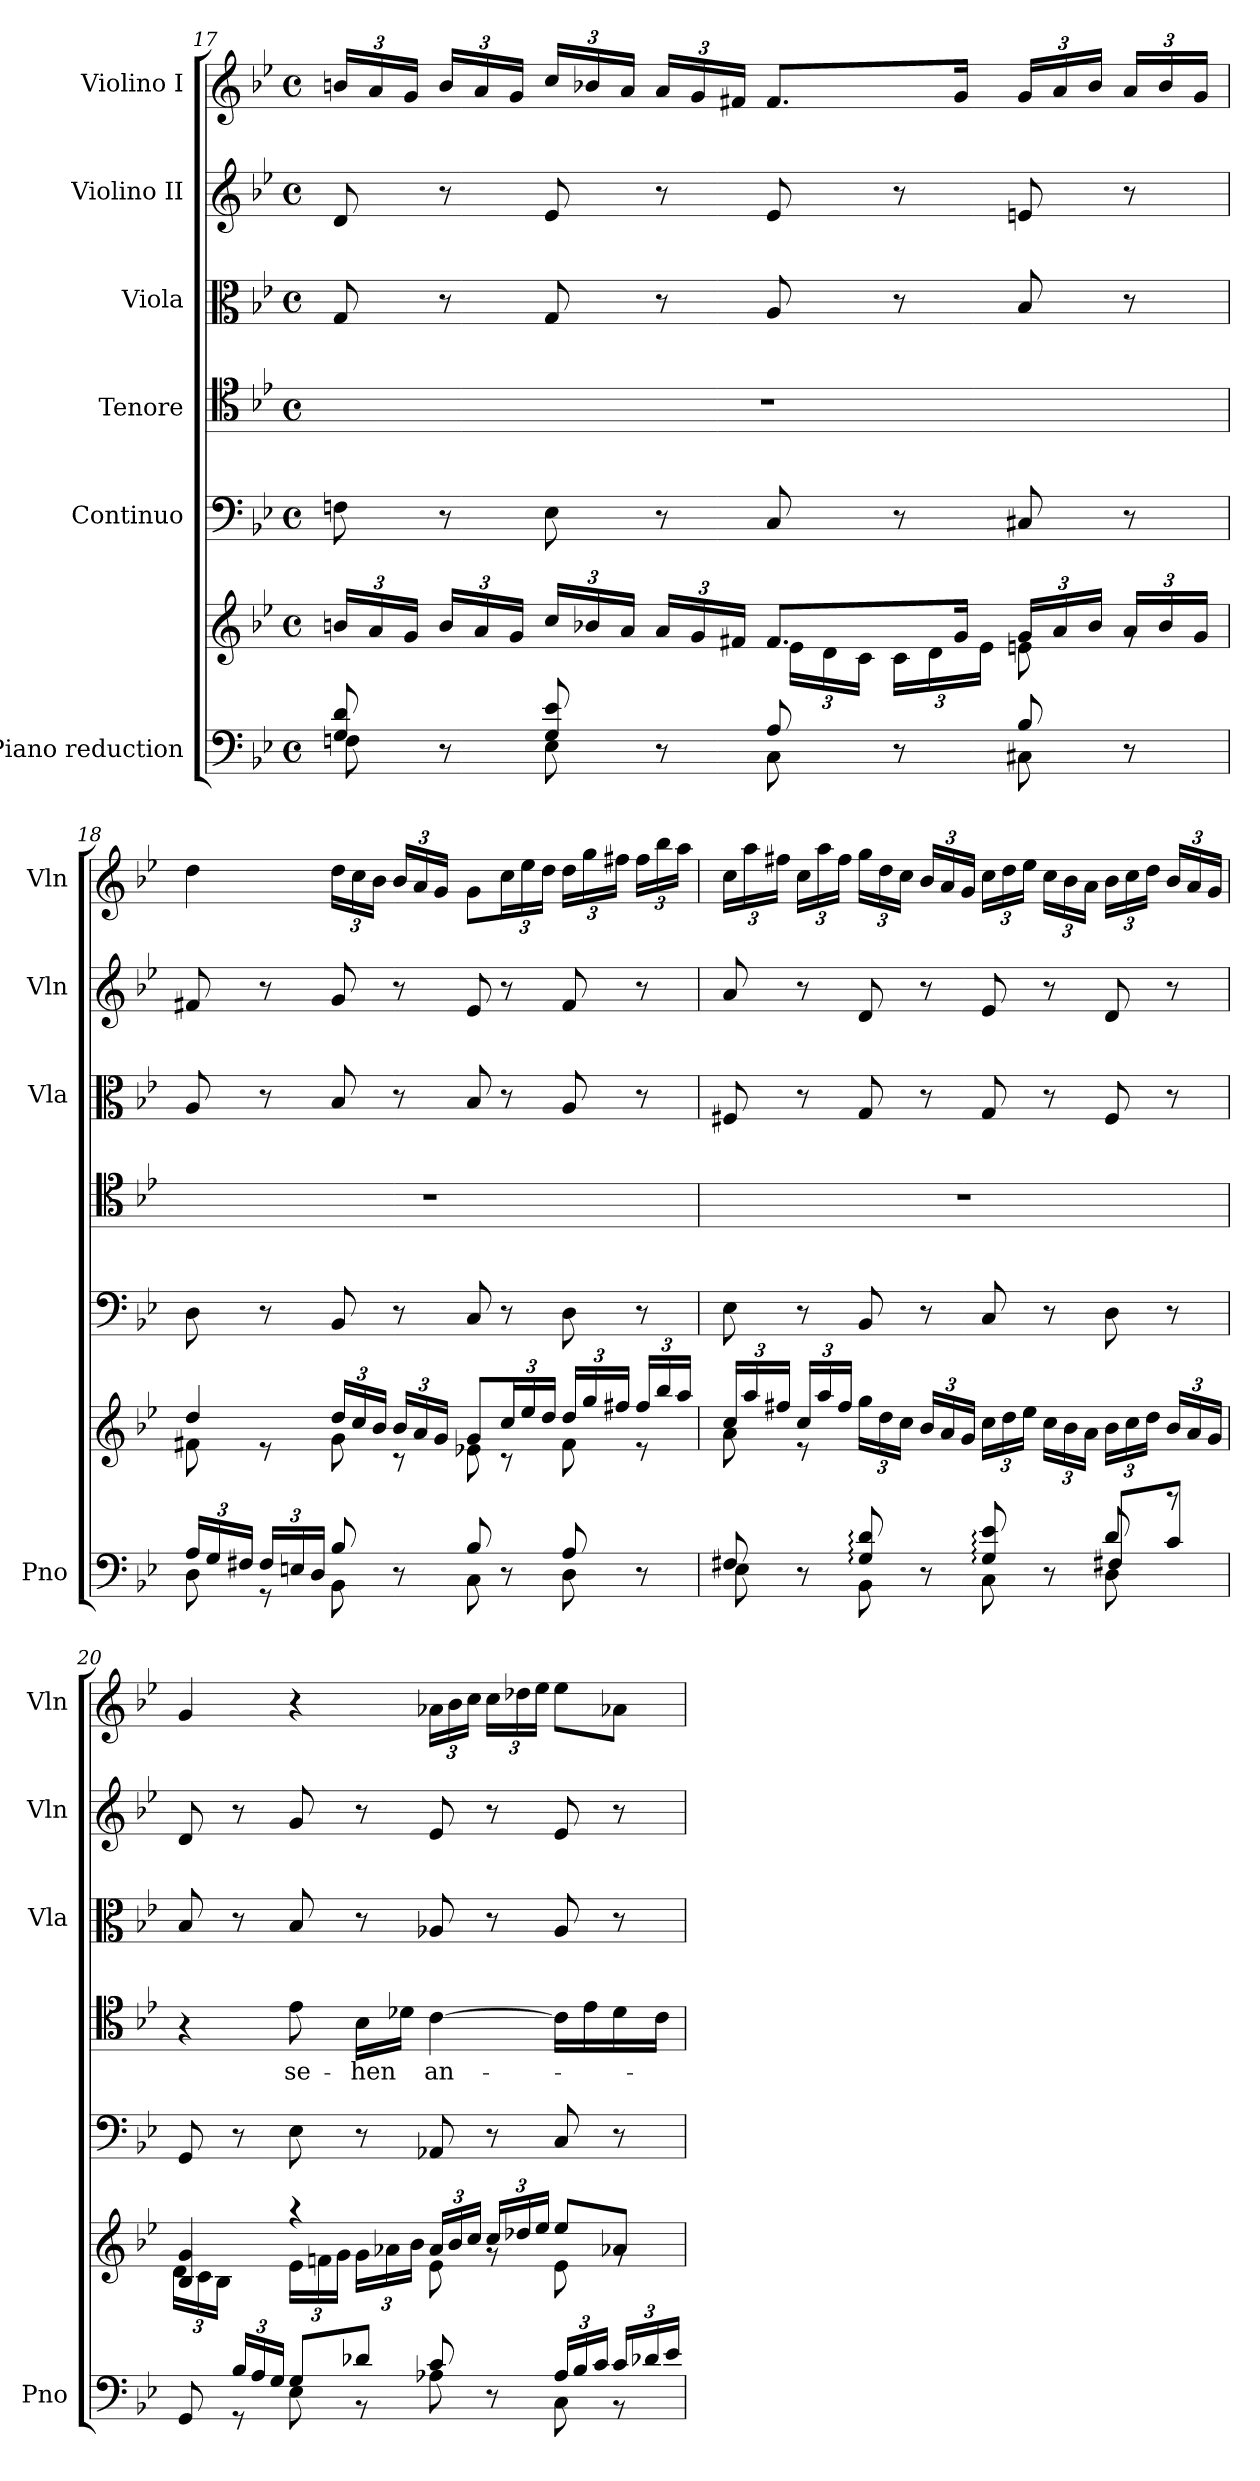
**kern	**kern	**kern	**kern	**text	**kern	**kern	**kern
*part6	*part6	*part5	*part4	*part4	*part3	*part2	*part1
*staff7	*staff6	*staff5	*staff4	*staff4	*staff3	*staff2	*staff1
*I"Piano reduction	*	*I"Continuo	*I"Tenore	*	*I"Viola	*I"Violino II	*I"Violino I
*I'Pno	*	*	*	*	*I'Vla	*I'Vln	*I'Vln
!!LO:PB:g=z
*clefF4	*clefG2	*clefF4	*clefC4	*	*clefC3	*clefG2	*clefG2
*k[b-e-]	*k[b-e-]	*k[b-e-]	*k[b-e-]	*	*k[b-e-]	*k[b-e-]	*k[b-e-]
*M4/4	*M4/4	*M4/4	*M4/4	*	*M4/4	*M4/4	*M4/4
*met(c)	*met(c)	*met(c)	*met(c)	*	*met(c)	*met(c)	*met(c)
=17	=17	=17	=17	=17	=17	=17	=17
*^	*	*	*	*	*	*	*
*	*	*Xbrackettup	*	*	*	*	*	*Xbrackettup
*	*	*^	*	*	*	*	*	*
8G/ 8d/	8Fn\	24bn/LL	2ryy	8Fn\	1r	.	8G/	8d/	24bn/LL
.	.	24a/	.	.	.	.	.	.	24a/
.	.	24g/JJ	.	.	.	.	.	.	24g/JJ
8r	8ryy	24b/LL	.	8r	.	.	8r	8r	24b/LL
.	.	24a/	.	.	.	.	.	.	24a/
.	.	24g/JJ	.	.	.	.	.	.	24g/JJ
8G/ 8e-/	8E-\	24cc/LL	.	8E-\	.	.	8G/	8e-/	24cc/LL
.	.	24b-X/	.	.	.	.	.	.	24b-X/
.	.	24a/JJ	.	.	.	.	.	.	24a/JJ
8r	8ryy	24a/LL	.	8r	.	.	8r	8r	24a/LL
.	.	24g/	.	.	.	.	.	.	24g/
.	.	24f#X/JJ	.	.	.	.	.	.	24f#X/JJ
8A/	8C\	8.f#/L	24e-\LL	8C/	.	.	8A/	8e-/	8.f#/L
.	.	.	24d\	.	.	.	.	.	.
.	.	.	24c\JJ	.	.	.	.	.	.
8r	8ryy	.	24c\LL	8r	.	.	8r	8r	.
.	.	.	24d\	.	.	.	.	.	.
.	.	16g/Jk	.	.	.	.	.	.	16g/Jk
.	.	.	24e-\JJ	.	.	.	.	.	.
8B-/	8C#X\	24g/LL	8en\	8C#X/	.	.	8B-/	8en/	24g/LL
.	.	24a/	.	.	.	.	.	.	24a/
.	.	24b-/JJ	.	.	.	.	.	.	24b-/JJ
8r	8ryy	24a/LL	8rg	8r	.	.	8r	8r	24a/LL
.	.	24b-/	.	.	.	.	.	.	24b-/
.	.	24g/JJ	.	.	.	.	.	.	24g/JJ
=18	=18	=18	=18	=18	=18	=18	=18	=18	=18
*Xbrackettup	*	*	*	*	*	*	*	*	*
24A/LL	8D\	4dd/	8f#X\	8D\	1r	.	8A/	8f#X/	4dd\
24G/	.	.	.	.	.	.	.	.	.
24F#X/JJ	.	.	.	.	.	.	.	.	.
24F#/LL	8r	.	8r	8r	.	.	8r	8r	.
24En/	.	.	.	.	.	.	.	.	.
24D/JJ	.	.	.	.	.	.	.	.	.
8B-/	8BB-\	24dd/LL	8g\	8BB-/	.	.	8B-/	8g/	24dd\LL
.	.	24cc/	.	.	.	.	.	.	24cc\
.	.	24b-/JJ	.	.	.	.	.	.	24b-\JJ
8r	8ryy	24b-/LL	8r	8r	.	.	8r	8r	24b-/LL
.	.	24a/	.	.	.	.	.	.	24a/
.	.	24g/JJ	.	.	.	.	.	.	24g/JJ
8B-/	8C\	8g/L	8e-X\	8C/	.	.	8B-/	8e-/	8g\L
8r	8ryy	24cc/L	8r	8r	.	.	8r	8r	24cc\L
.	.	24ee-/	.	.	.	.	.	.	24ee-\
.	.	24dd/JJ	.	.	.	.	.	.	24dd\JJ
8A/	8D\	24dd/LL	8f#\	8D\	.	.	8A/	8f#/	24dd\LL
.	.	24gg/	.	.	.	.	.	.	24gg\
.	.	24ff#X/JJ	.	.	.	.	.	.	24ff#X\JJ
8r	8ryy	24ff#/LL	8r	8r	.	.	8r	8r	24ff#\LL
.	.	24bb-/	.	.	.	.	.	.	24bb-\
.	.	24aa/JJ	.	.	.	.	.	.	24aa\JJ
!!LO:LB:g=z
=19	=19	=19	=19	=19	=19	=19	=19	=19	=19
*	*^	*	*	*	*	*	*	*	*
8F#X/	8E-\	2ryy	24cc/LL	8a\	8E-\	1r	.	8F#X/	8a/	24cc\LL
.	.	.	24aa/	.	.	.	.	.	.	24aa\
.	.	.	24ff#X/JJ	.	.	.	.	.	.	24ff#X\JJ
8r	8ryy	.	24cc/LL	8r	8r	.	.	8r	8r	24cc\LL
.	.	.	24aa/	.	.	.	.	.	.	24aa\
.	.	.	24ff#/JJ	.	.	.	.	.	.	24ff#\JJ
8G/: 8d/:	8BB-\	.	24gg\LL	4ryy	8BB-/	.	.	8G/	8d/	24gg\LL
.	.	.	24dd\	.	.	.	.	.	.	24dd\
.	.	.	24cc\JJ	.	.	.	.	.	.	24cc\JJ
8r	8ryy	.	24b-/LL	.	8r	.	.	8r	8r	24b-/LL
.	.	.	24a/	.	.	.	.	.	.	24a/
.	.	.	24g/JJ	.	.	.	.	.	.	24g/JJ
8G/: 8e-/:	8C\	4ryy	24cc\LL	2ryy	8C/	.	.	8G/	8e-/	24cc\LL
.	.	.	24dd\	.	.	.	.	.	.	24dd\
.	.	.	24ee-\JJ	.	.	.	.	.	.	24ee-\JJ
8r	8ryy	.	24cc\LL	.	8r	.	.	8r	8r	24cc\LL
.	.	.	24b-\	.	.	.	.	.	.	24b-\
.	.	.	24a\JJ	.	.	.	.	.	.	24a\JJ
8d/	8D\	8F#X/L	24b-\LL	.	8D\	.	.	8F#/	8d/	24b-\LL
.	.	.	24cc\	.	.	.	.	.	.	24cc\
.	.	.	24dd\JJ	.	.	.	.	.	.	24dd\JJ
8rdd	8ryy	8c/J	24b-/LL	.	8r	.	.	8r	8r	24b-/LL
.	.	.	24a/	.	.	.	.	.	.	24a/
.	.	.	24g/JJ	.	.	.	.	.	.	24g/JJ
*	*v	*v	*	*	*	*	*	*	*	*
=20	=20	=20	=20	=20	=20	=20	=20	=20	=20
8ryy	8GG/	4B-/ 4g/	24d\LL	8GG/	4r	.	8B-/	8d/	4g/
.	.	.	24c\	.	.	.	.	.	.
.	.	.	24B-\JJ	.	.	.	.	.	.
24B-/LL	8r	.	8ryy	8r	.	.	8r	8r	.
24A/	.	.	.	.	.	.	.	.	.
24G/JJ	.	.	.	.	.	.	.	.	.
!	!	!	!	!	!	!LO:LY:b	!	!	!
8G/L	8E-\	4r	24e-\LL	8E-\	8e-\	se-	8B-/	8g/	4r
.	.	.	24fn\	.	.	.	.	.	.
.	.	.	24g\JJ	.	.	.	.	.	.
!	!	!	!	!	!	!LO:LY:b	!	!	!
8d-X/J	8r	.	24g\LL	8r	16B-\LL	-hen	8r	8r	.
.	.	.	24a-X\	.	.	.	.	.	.
.	.	.	.	.	16d-X\JJ	.	.	.	.
.	.	.	24b-\JJ	.	.	.	.	.	.
!	!	!	!	!	!	!LO:LY:b	!	!	!
8c/	8A-X\	24a-/LL	8e-\	8AA-X/	[4c\	an-	8A-X/	8e-/	24a-X\LL
.	.	24b-/	.	.	.	.	.	.	24b-\
.	.	24cc/JJ	.	.	.	.	.	.	24cc\JJ
8r	8ryy	24cc/LL	8rg	8r	.	.	8r	8r	24cc\LL
.	.	24dd-X/	.	.	.	.	.	.	24dd-X\
.	.	24ee-/JJ	.	.	.	.	.	.	24ee-\JJ
24A-/LL	8C\	8ee-/L	8e-\	8C/	16c\LL]	.	8A-/	8e-/	8ee-\L
24B-/	.	.	.	.	.	.	.	.	.
.	.	.	.	.	16e-\	.	.	.	.
24c/JJ	.	.	.	.	.	.	.	.	.
24c/LL	8r	8a-X/J	8rg	8r	16d-\	.	8r	8r	8a-X\J
24d-X/	.	.	.	.	.	.	.	.	.
.	.	.	.	.	16c\JJ	.	.	.	.
24e-/JJ	.	.	.	.	.	.	.	.	.
*v	*v	*	*	*	*	*	*	*	*
*	*v	*v	*	*	*	*	*	*
=	=	=	=	=	=	=	=
*-	*-	*-	*-	*-	*-	*-	*-
